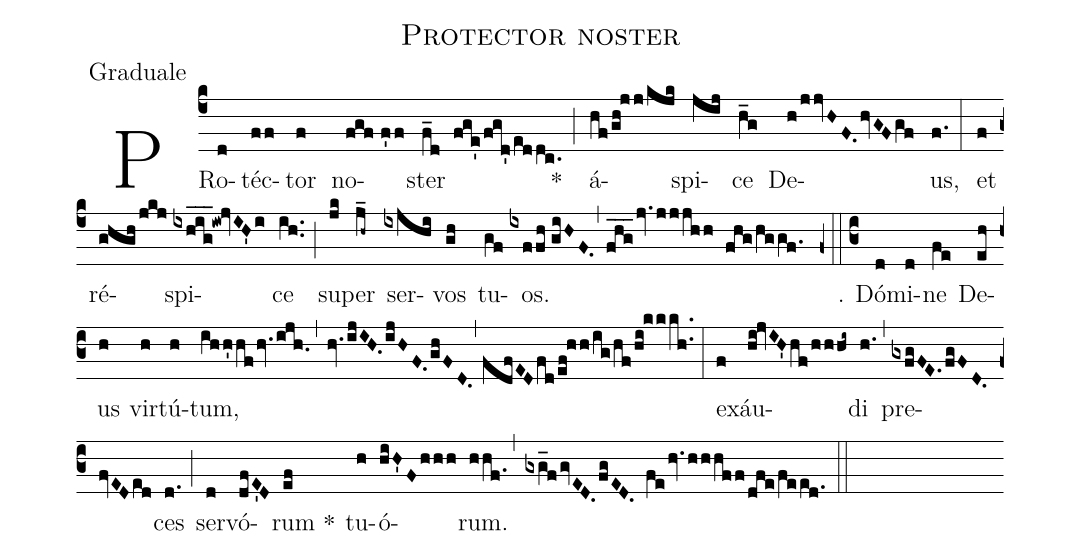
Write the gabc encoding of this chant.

name:Protector noster;
office-part:Graduale;
%%
(c4) PR{o}(d)téc(ff)tor(f) no(fgf//f'f)ster(f_d fge'/fgd'/eddc.) *(;)
á(hf/gh!jj/kjk)spi(jij)ce(h_g) De(h/jjvHF.hvGFgf)us,(f.) (:)

et(f) ré(ghgh/jkj)spi(ixhig___!iw!jvIH'i)ce(ih..) (;)
su(jk)per(j_h~) ser(ixjhi)vos(gh) tu(gf)os.(ixffh//giHF.,fhg___jv.jj/jhh fhg/hggf.) (z0::c3)

℣. Dó(d)mi(d)ne(fe) De(eh)us(h) vir(h)tú(h)tum,(ihh'hfhv.ijh.,hv.ijIH.ijHF.ghFD.,fdfEDfd/ef!hh/ig/hf/hi!kkkh..) (:)

ex(f)áu(hi!jvIH'hf/hh/hi~)di(h.) (,)
pre(gxfgFE.fgFD.fvEDed)ces(d.) (;)
ser(d)vó(dfE'D)rum *(ef) tu(h)ó(hiH'Fhhh)rum.(hhf.,gxg_fgvED.fgED. fehv.hhhff/dfe/feed.) (::)
